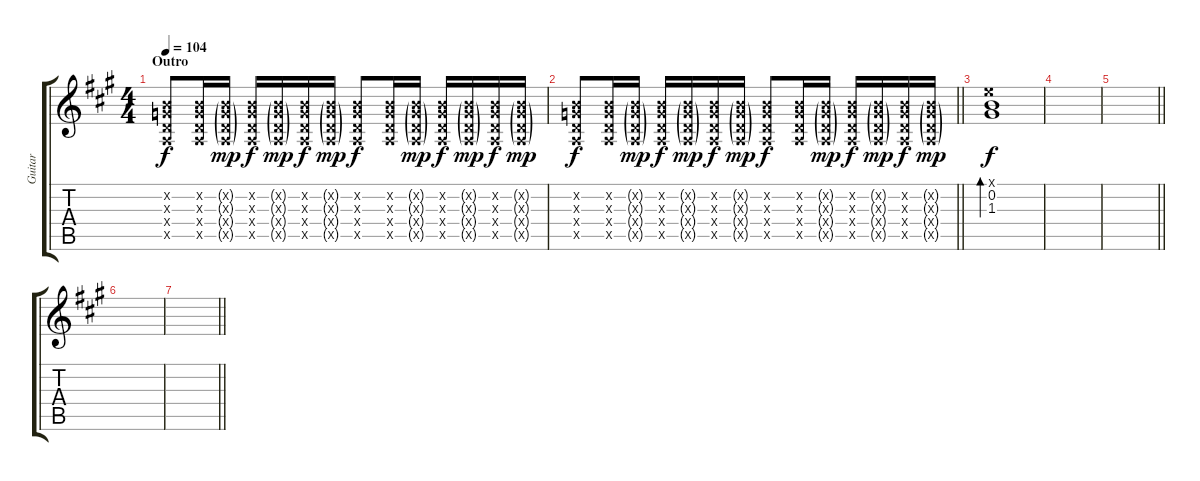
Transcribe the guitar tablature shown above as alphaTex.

\track ("Guitar" "Guitar") {instrument electricguitarmuted}
\staff {score tabs}
\tuning (E4 B3 G3 D3 A2 E2) {hide}
\ts (4 4)
\section ("" "Outro")
\tempo 104
\clef g2
\ks a
(0.2{x} 0.3{x} 0.4{x} 0.5{x}).8{dy f} (0.2{x} 0.3{x} 0.4{x} 0.5{x}).16 (0.2{g x} 0.3{g x} 0.4{g x} 0.5{g x}).16{dy mp} (0.2{x} 0.3{x} 0.4{x} 0.5{x}).16{dy f} (0.2{g x} 0.3{g x} 0.4{g x} 0.5{g x}).16{dy mp} (0.2{x} 0.3{x} 0.4{x} 0.5{x}).16{dy f} (0.2{g x} 0.3{g x} 0.4{g x} 0.5{g x}).16{dy mp} (0.2{x} 0.3{x} 0.4{x} 0.5{x}).8{dy f} (0.2{x} 0.3{x} 0.4{x} 0.5{x}).16 (0.2{g x} 0.3{g x} 0.4{g x} 0.5{g x}).16{dy mp} (0.2{x} 0.3{x} 0.4{x} 0.5{x}).16{dy f} (0.2{g x} 0.3{g x} 0.4{g x} 0.5{g x}).16{dy mp} (0.2{x} 0.3{x} 0.4{x} 0.5{x}).16{dy f} (0.2{g x} 0.3{g x} 0.4{g x} 0.5{g x}).16{dy mp} |
\barLineRight lightlight
(0.2{x} 0.3{x} 0.4{x} 0.5{x}).8{dy f} (0.2{x} 0.3{x} 0.4{x} 0.5{x}).16 (0.2{g x} 0.3{g x} 0.4{g x} 0.5{g x}).16{dy mp} (0.2{x} 0.3{x} 0.4{x} 0.5{x}).16{dy f} (0.2{g x} 0.3{g x} 0.4{g x} 0.5{g x}).16{dy mp} (0.2{x} 0.3{x} 0.4{x} 0.5{x}).16{dy f} (0.2{g x} 0.3{g x} 0.4{g x} 0.5{g x}).16{dy mp} (0.2{x} 0.3{x} 0.4{x} 0.5{x}).8{dy f} (0.2{x} 0.3{x} 0.4{x} 0.5{x}).16 (0.2{g x} 0.3{g x} 0.4{g x} 0.5{g x}).16{dy mp} (0.2{x} 0.3{x} 0.4{x} 0.5{x}).16{dy f} (0.2{g x} 0.3{g x} 0.4{g x} 0.5{g x}).16{dy mp} (0.2{x} 0.3{x} 0.4{x} 0.5{x}).16{dy f} (0.2{g x} 0.3{g x} 0.4{g x} 0.5{g x}).16{dy mp} |
(0.1{x} 0.2 1.3).1{bd 60 dy f} |
|
\barLineRight lightlight
|
|
\barLineRight lightlight
